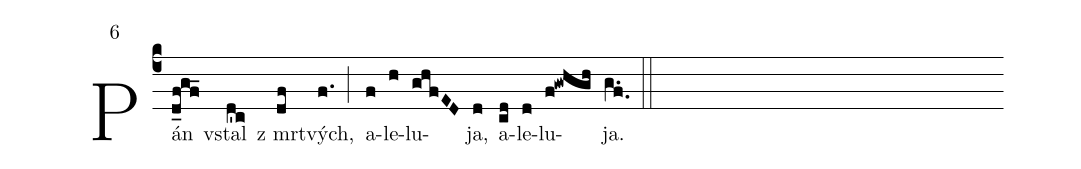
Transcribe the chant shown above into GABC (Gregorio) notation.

office-part: invitatorium, ant.;
mode: 6;
annotation: 6;
%%
(c4)
Pán(d_f!g!f_) vstal(d'c) z mrt(df)vých,(f.) (;)
a(f)le(h)lu(ghfED)ja,(d) a(cd)le(d)lu(f!gwhgh)ja.(g.f.) (::)
